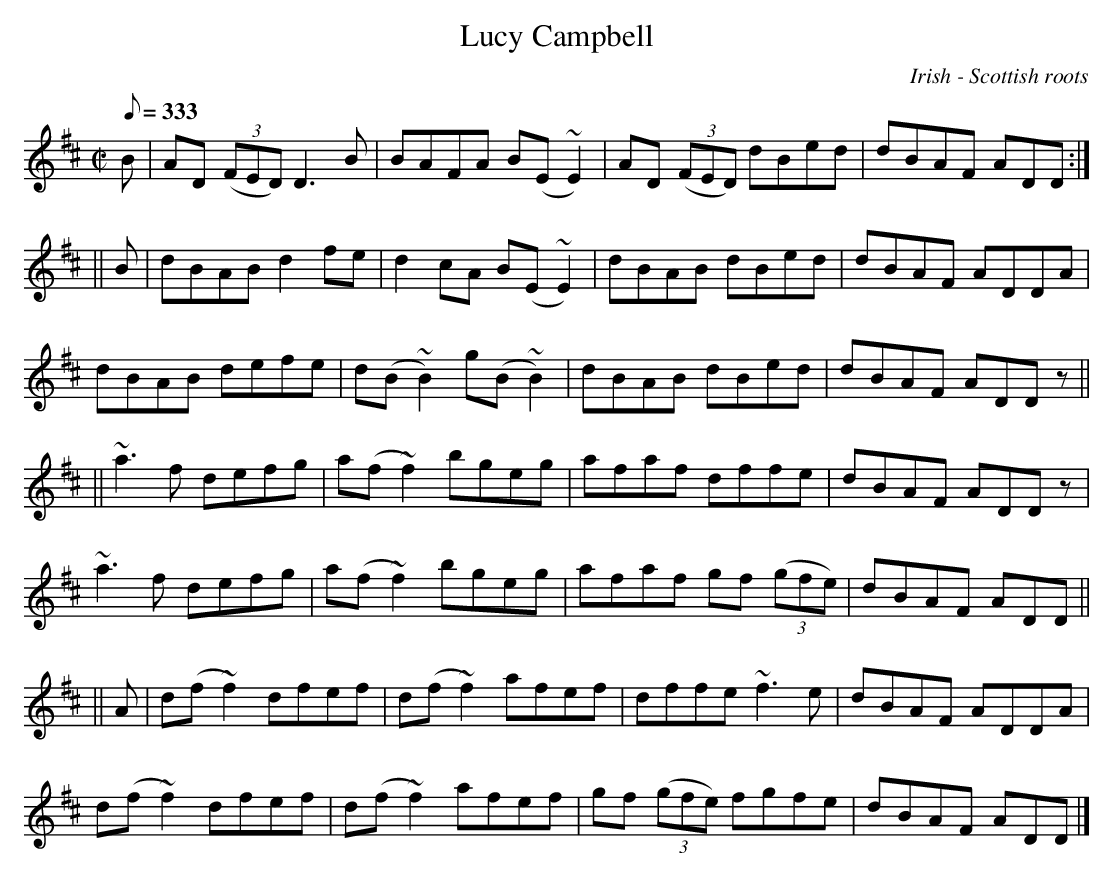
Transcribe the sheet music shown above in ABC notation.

X:1
T:Lucy Campbell
O:Irish - Scottish roots
L:1/8
Q:333
M:C|
K:D
B|AD (3(FED) D3 B|BAFA B(E ~E2)|AD (3(FED) dBed|dBAF ADD:|
||B|dBAB d2 fe|d2 cA B(E ~E2)|dBAB dBed|dBAF ADDA|
dBAB defe|d(B ~B2) g(B ~B2)|dBAB dBed|dBAF ADD z||
||~a3 f defg|a(f ~f2) bgeg|afaf dffe|dBAF ADD z|
~a3 f defg|a(f ~f2) bgeg|afaf gf (3(gfe)|dBAF ADD||
||A|d(f ~f2) dfef|d(f ~f2) afef|dffe ~f3 e|dBAF ADDA|
d(f ~f2) dfef|d(f ~f2) afef|gf (3(gfe) fgfe|dBAF ADD|]
